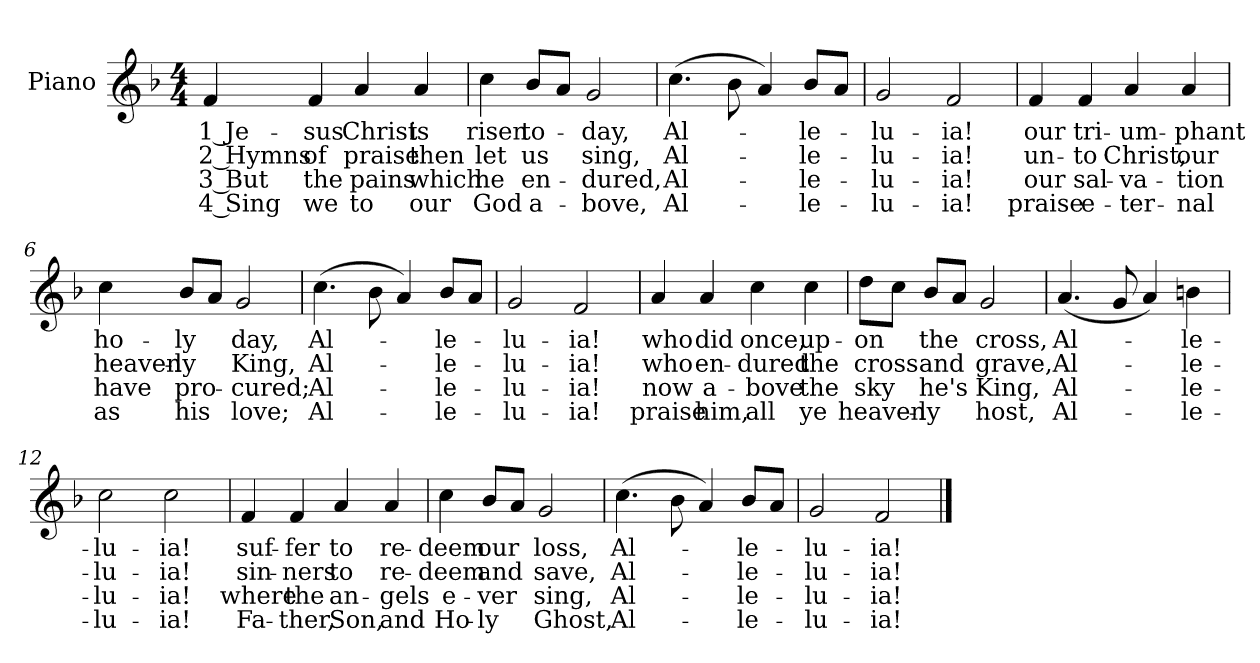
**kern	**text	**text	**text	**text
*part1	*part1	*part1	*part1	*part1
*staff1	*staff1	*staff1	*staff1	*staff1
*I"Piano	*	*	*	*
*I'Pno.	*	*	*	*
!!LO:PB:g=z
*clefG2	*	*	*	*
*k[b-]	*	*	*	*
*F:	*	*	*	*
*M4/4	*	*	*	*
=1	=1	=1	=1	=1
!	!LO:LY:b:color=#000000	!LO:LY:b:color=#000000	!LO:LY:b:color=#000000	!LO:LY:b:color=#000000
4fi/	1 Je-	2 Hymns	3 But	4 Sing
!	!LO:LY:b:color=#000000	!LO:LY:b:color=#000000	!LO:LY:b:color=#000000	!LO:LY:b:color=#000000
4fi/	-sus	of	the	we
!	!LO:LY:b:color=#000000	!LO:LY:b:color=#000000	!LO:LY:b:color=#000000	!LO:LY:b:color=#000000
4ai/	Christ	praise	pains	to
!	!LO:LY:b:color=#000000	!LO:LY:b:color=#000000	!LO:LY:b:color=#000000	!LO:LY:b:color=#000000
4ai/	is	then	which	our
=2	=2	=2	=2	=2
!	!LO:LY:b:color=#000000	!LO:LY:b:color=#000000	!LO:LY:b:color=#000000	!LO:LY:b:color=#000000
4cci\	risen	let	he	God
!	!LO:LY:b:color=#000000	!LO:LY:b:color=#000000	!LO:LY:b:color=#000000	!LO:LY:b:color=#000000
8b-i/L	to-	us	en-	-a-
8ai/J	.	.	.	.
!	!LO:LY:b:color=#000000	!LO:LY:b:color=#000000	!LO:LY:b:color=#000000	!LO:LY:b:color=#000000
2gi/	-day,	sing,	-dured,	bove,
=3	=3	=3	=3	=3
!	!LO:LY:b:color=#000000	!LO:LY:b:color=#000000	!LO:LY:b:color=#000000	!LO:LY:b:color=#000000
(4.cci\	Al-	Al-	Al-	-Al-
8b-i\	.	.	.	.
4ai/)	.	.	.	.
!	!LO:LY:b:color=#000000	!LO:LY:b:color=#000000	!LO:LY:b:color=#000000	!LO:LY:b:color=#000000
8b-i/L	-le-	-le-	-le-	-le-
8ai/J	.	.	.	.
=4	=4	=4	=4	=4
!	!LO:LY:b:color=#000000	!LO:LY:b:color=#000000	!LO:LY:b:color=#000000	!LO:LY:b:color=#000000
2gi/	-lu-	-lu-	-lu-	-lu-
!	!LO:LY:b:color=#000000	!LO:LY:b:color=#000000	!LO:LY:b:color=#000000	!LO:LY:b:color=#000000
2fi/	-ia!	-ia!	-ia!	ia!
!!LO:LB:g=z
=5	=5	=5	=5	=5
!	!LO:LY:b:color=#000000	!LO:LY:b:color=#000000	!LO:LY:b:color=#000000	!LO:LY:b:color=#000000
4fi/	our	un-	our	praise
!	!LO:LY:b:color=#000000	!LO:LY:b:color=#000000	!LO:LY:b:color=#000000	!LO:LY:b:color=#000000
4fi/	tri-	-to	sal-	-e-
!	!LO:LY:b:color=#000000	!LO:LY:b:color=#000000	!LO:LY:b:color=#000000	!LO:LY:b:color=#000000
4ai/	-um-	Christ,	-va-	-ter-
!	!LO:LY:b:color=#000000	!LO:LY:b:color=#000000	!LO:LY:b:color=#000000	!LO:LY:b:color=#000000
4ai/	-phant	our	-tion	nal
=6	=6	=6	=6	=6
!	!LO:LY:b:color=#000000	!LO:LY:b:color=#000000	!LO:LY:b:color=#000000	!LO:LY:b:color=#000000
4cci\	ho-	heaven-	have	as
!	!LO:LY:b:color=#000000	!LO:LY:b:color=#000000	!LO:LY:b:color=#000000	!LO:LY:b:color=#000000
8b-i/L	-ly	-ly	pro-	-his
8ai/J	.	.	.	.
!	!LO:LY:b:color=#000000	!LO:LY:b:color=#000000	!LO:LY:b:color=#000000	!LO:LY:b:color=#000000
2gi/	day,	King,	cured;	love;
=7	=7	=7	=7	=7
!	!LO:LY:b:color=#000000	!LO:LY:b:color=#000000	!LO:LY:b:color=#000000	!LO:LY:b:color=#000000
(4.cci\	Al-	Al-	Al-	-Al-
8b-i\	.	.	.	.
4ai/)	.	.	.	.
!	!LO:LY:b:color=#000000	!LO:LY:b:color=#000000	!LO:LY:b:color=#000000	!LO:LY:b:color=#000000
8b-i/L	-le-	-le-	-le-	-le-
8ai/J	.	.	.	.
=8	=8	=8	=8	=8
!	!LO:LY:b:color=#000000	!LO:LY:b:color=#000000	!LO:LY:b:color=#000000	!LO:LY:b:color=#000000
2gi/	-lu-	-lu-	-lu-	-lu-
!	!LO:LY:b:color=#000000	!LO:LY:b:color=#000000	!LO:LY:b:color=#000000	!LO:LY:b:color=#000000
2fi/	-ia!	-ia!	-ia!	ia!
!!LO:LB:g=z
=9	=9	=9	=9	=9
!	!LO:LY:b:color=#000000	!LO:LY:b:color=#000000	!LO:LY:b:color=#000000	!LO:LY:b:color=#000000
4ai/	who	who	now	praise
!	!LO:LY:b:color=#000000	!LO:LY:b:color=#000000	!LO:LY:b:color=#000000	!LO:LY:b:color=#000000
4ai/	did	en-	a-	-him,
!	!LO:LY:b:color=#000000	!LO:LY:b:color=#000000	!LO:LY:b:color=#000000	!LO:LY:b:color=#000000
4cci\	once,	-dured	bove	all
!	!LO:LY:b:color=#000000	!LO:LY:b:color=#000000	!LO:LY:b:color=#000000	!LO:LY:b:color=#000000
4cci\	up-	the	the	ye
=10	=10	=10	=10	=10
!	!LO:LY:b:color=#000000	!LO:LY:b:color=#000000	!LO:LY:b:color=#000000	!LO:LY:b:color=#000000
8ddi\L	-on	cross	sky	heaven-
8cci\J	.	.	.	.
!	!LO:LY:b:color=#000000	!LO:LY:b:color=#000000	!LO:LY:b:color=#000000	!LO:LY:b:color=#000000
8b-i/L	the	and	-he's	ly
8ai/J	.	.	.	.
!	!LO:LY:b:color=#000000	!LO:LY:b:color=#000000	!LO:LY:b:color=#000000	!LO:LY:b:color=#000000
2gi/	cross,	grave,	King,	host,
=11	=11	=11	=11	=11
!	!LO:LY:b:color=#000000	!LO:LY:b:color=#000000	!LO:LY:b:color=#000000	!LO:LY:b:color=#000000
(4.ai/	Al-	Al-	Al-	-Al-
8gi/	.	.	.	.
4ai/)	.	.	.	.
!	!LO:LY:b:color=#000000	!LO:LY:b:color=#000000	!LO:LY:b:color=#000000	!LO:LY:b:color=#000000
4bni\	-le-	-le-	-le-	-le-
=12	=12	=12	=12	=12
!	!LO:LY:b:color=#000000	!LO:LY:b:color=#000000	!LO:LY:b:color=#000000	!LO:LY:b:color=#000000
2cci\	-lu-	-lu-	-lu-	-lu-
!	!LO:LY:b:color=#000000	!LO:LY:b:color=#000000	!LO:LY:b:color=#000000	!LO:LY:b:color=#000000
2cci\	-ia!	-ia!	-ia!	ia!
!!LO:LB:g=z
=13	=13	=13	=13	=13
!	!LO:LY:b:color=#000000	!LO:LY:b:color=#000000	!LO:LY:b:color=#000000	!LO:LY:b:color=#000000
4fi/	suf-	sin-	where	Fa-
!	!LO:LY:b:color=#000000	!LO:LY:b:color=#000000	!LO:LY:b:color=#000000	!LO:LY:b:color=#000000
4fi/	-fer	-ners	-the	ther,
!	!LO:LY:b:color=#000000	!LO:LY:b:color=#000000	!LO:LY:b:color=#000000	!LO:LY:b:color=#000000
4ai/	to	to	an-	-Son,
!	!LO:LY:b:color=#000000	!LO:LY:b:color=#000000	!LO:LY:b:color=#000000	!LO:LY:b:color=#000000
4ai/	re-	re-	gels	and
=14	=14	=14	=14	=14
!	!LO:LY:b:color=#000000	!LO:LY:b:color=#000000	!LO:LY:b:color=#000000	!LO:LY:b:color=#000000
4cci\	-deem	-deem	e-	-Ho-
!	!LO:LY:b:color=#000000	!LO:LY:b:color=#000000	!LO:LY:b:color=#000000	!LO:LY:b:color=#000000
8b-i/L	our	and	-ver	ly
8ai/J	.	.	.	.
!	!LO:LY:b:color=#000000	!LO:LY:b:color=#000000	!LO:LY:b:color=#000000	!LO:LY:b:color=#000000
2gi/	loss,	save,	sing,	Ghost,
=15	=15	=15	=15	=15
!	!LO:LY:b:color=#000000	!LO:LY:b:color=#000000	!LO:LY:b:color=#000000	!LO:LY:b:color=#000000
(4.cci\	Al-	Al-	Al-	-Al-
8b-i\	.	.	.	.
4ai/)	.	.	.	.
!	!LO:LY:b:color=#000000	!LO:LY:b:color=#000000	!LO:LY:b:color=#000000	!LO:LY:b:color=#000000
8b-i/L	-le-	-le-	-le-	-le-
8ai/J	.	.	.	.
=16	=16	=16	=16	=16
!	!LO:LY:b:color=#000000	!LO:LY:b:color=#000000	!LO:LY:b:color=#000000	!LO:LY:b:color=#000000
2gi/	-lu-	-lu-	-lu-	-lu-
!	!LO:LY:b:color=#000000	!LO:LY:b:color=#000000	!LO:LY:b:color=#000000	!LO:LY:b:color=#000000
2fi/	-ia!	-ia!	-ia!	ia!
==	==	==	==	==
*-	*-	*-	*-	*-
